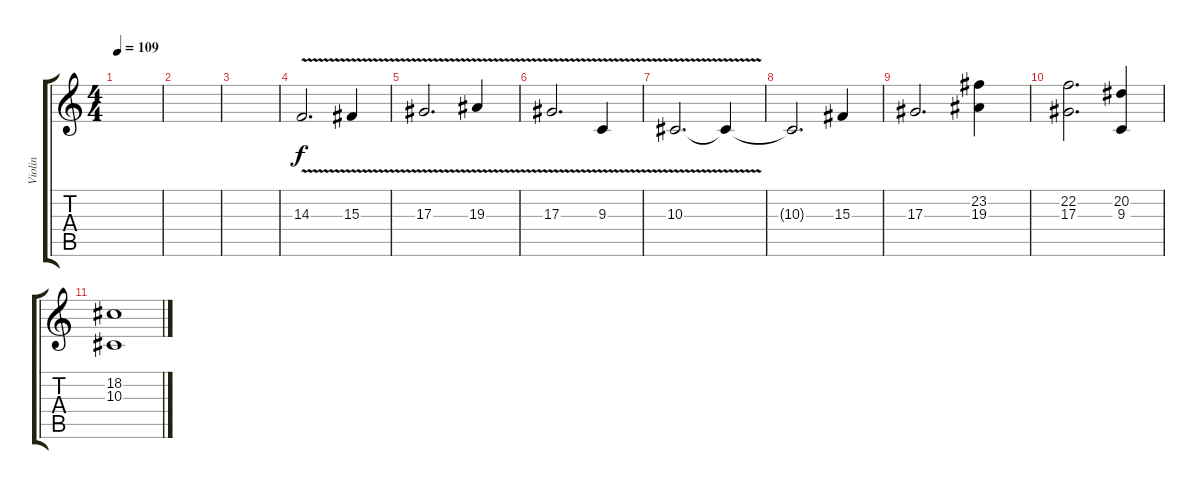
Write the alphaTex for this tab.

\track ("Violin" "Violin") {instrument violin}
\staff {score tabs}
\tuning (C4 G3 Eb3 Bb2 F2 C2) {hide}
\ts (4 4)
\tempo 109
\clef g2
\ks c
|
|
|
14.3{v}.2{d} 15.3{v}.4 |
17.3{v}.2{d} 19.3{v}.4 |
17.3{v}.2{d} 9.3{v}.4 |
10.3{v}.2{d} 10.3{t}.4 |
10.3{t}.2{d} 15.3.4 |
17.3.2{d} (23.2 19.3).4 |
(22.2 17.3).2{d} (20.2 9.3).4 |
(18.2 10.3).1
